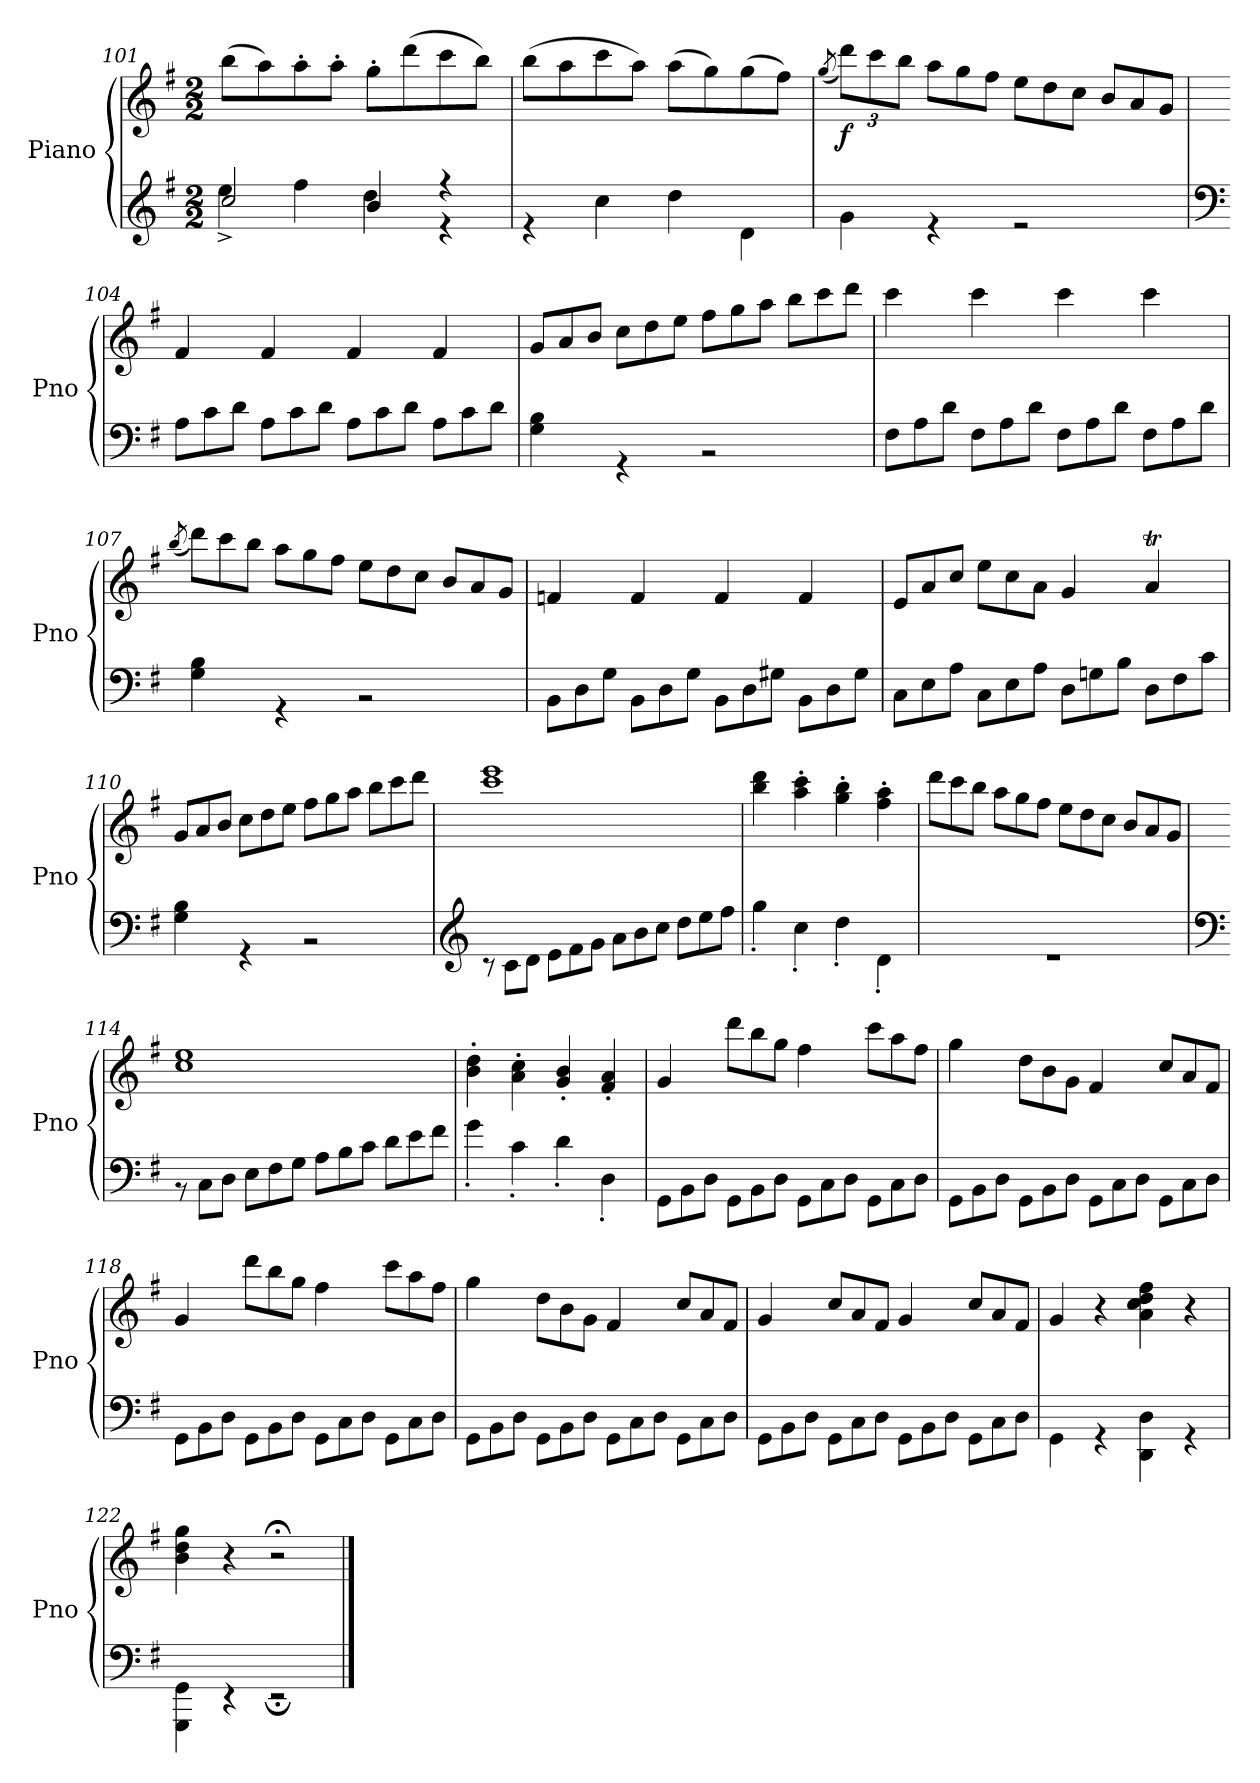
**kern	**kern	**dynam
*part1	*part1	*part1
*staff2	*staff1	*staff1/2
*I"Piano	*	*
*I'Pno	*	*
!!LO:LB:g=z
*clefG2	*clefG2	*
*k[f#]	*k[f#]	*
*G:	*G:	*
*M2/2	*M2/2	*
=101	=101	=101
*^	*	*
2cc/	4ee^\	(>8bb\L	.
.	.	8aa\)	.
.	4ff#\	8aa'\	.
.	.	8aa'\J	.
4b/	4dd\	8gg'\L	.
.	.	(>8ddd\	.
4r	4r	8ccc\	.
.	.	8bb\J)	.
=102	=102	=102	=102
1ryy	4r	(>8bb\L	.
.	.	8aa\	.
.	4cc\	8ccc\	.
.	.	8aa\J)	.
.	4dd\	(>8aa\L	.
.	.	8gg\)	.
.	4d\	(>8gg\	.
.	.	8ff#\J)	.
=103	=103	=103	=103
.	.	(<8qgg/	.
*	*	*Xbrackettup	*
!	!	!	!LO:DY:b
1ryy	4g\	12ddd\L)	f
.	.	12ccc\	.
.	.	12bb\J	.
*	*	*Xtuplet	*
.	4r	12aa\L	.
.	.	12gg\	.
.	.	12ff#\J	.
.	2r	12ee\L	.
.	.	12dd\	.
.	.	12cc\J	.
.	.	12b/L	.
.	.	12a/	.
.	.	12g/J	.
!!LO:LB:g=z
=104	=104	=104	=104
*clefF4	*	*	*
*	*Xtuplet	*	*
1ryy	12A\L	4f#/	.
.	12c\	.	.
.	12d\J	.	.
.	12A\L	4f#/	.
.	12c\	.	.
.	12d\J	.	.
.	12A\L	4f#/	.
.	12c\	.	.
.	12d\J	.	.
.	12A\L	4f#/	.
.	12c\	.	.
.	12d\J	.	.
=105	=105	=105	=105
1ryy	4G\ 4B\	12g/L	.
.	.	12a/	.
.	.	12b/J	.
.	4r	12cc\L	.
.	.	12dd\	.
.	.	12ee\J	.
.	2r	12ff#\L	.
.	.	12gg\	.
.	.	12aa\J	.
.	.	12bb\L	.
.	.	12ccc\	.
.	.	12ddd\J	.
=106	=106	=106	=106
1ryy	12F#\L	4ccc\	.
.	12A\	.	.
.	12d\J	.	.
.	12F#\L	4ccc\	.
.	12A\	.	.
.	12d\J	.	.
.	12F#\L	4ccc\	.
.	12A\	.	.
.	12d\J	.	.
.	12F#\L	4ccc\	.
.	12A\	.	.
.	12d\J	.	.
!!LO:LB:g=z
=107	=107	=107	=107
.	.	(<8qbb/	.
1ryy	4G\ 4B\	12ddd\L)	.
.	.	12ccc\	.
.	.	12bb\J	.
.	4r	12aa\L	.
.	.	12gg\	.
.	.	12ff#\J	.
.	2r	12ee\L	.
.	.	12dd\	.
.	.	12cc\J	.
.	.	12b/L	.
.	.	12a/	.
.	.	12g/J	.
=108	=108	=108	=108
1ryy	12BB\L	4fn/	.
.	12D\	.	.
.	12G\J	.	.
.	12BB\L	4f/	.
.	12D\	.	.
.	12G\J	.	.
.	12BB\L	4f/	.
.	12D\	.	.
.	12G#X\J	.	.
.	12BB\L	4f/	.
.	12D\	.	.
.	12G#\J	.	.
=109	=109	=109	=109
1ryy	12C\L	12e/L	.
.	12E\	12a/	.
.	12A\J	12cc/J	.
.	12C\L	12ee\L	.
.	12E\	12cc\	.
.	12A\J	12a\J	.
.	12D\L	4g/	.
.	12Gn\	.	.
.	12B\J	.	.
.	12D\L	4aT/	.
.	12F#\	.	.
.	12c\J	.	.
!!LO:LB:g=z
=110	=110	=110	=110
1ryy	4G\ 4B\	12g/L	.
.	.	12a/	.
.	.	12b/J	.
.	4r	12cc\L	.
.	.	12dd\	.
.	.	12ee\J	.
.	2r	12ff#\L	.
.	.	12gg\	.
.	.	12aa\J	.
.	.	12bb\L	.
.	.	12ccc\	.
.	.	12ddd\J	.
=111	=111	=111	=111
*clefG2	*	*	*
1ryy	12r	1ccc 1eee	.
.	12c\L	.	.
.	12d\J	.	.
.	12e\L	.	.
.	12f#\	.	.
.	12g\J	.	.
.	12a\L	.	.
.	12b\	.	.
.	12cc\J	.	.
.	12dd\L	.	.
.	12ee\	.	.
.	12ff#\J	.	.
=112	=112	=112	=112
1ryy	4gg'\	4bb\ 4ddd\	.
.	4cc'\	4aa\' 4ccc\'	.
.	4dd'\	4gg\' 4bb\'	.
.	4d'\	4ff#\' 4aa\'	.
=113	=113	=113	=113
1ryy	1r	12ddd\L	.
.	.	12ccc\	.
.	.	12bb\J	.
.	.	12aa\L	.
.	.	12gg\	.
.	.	12ff#\J	.
.	.	12ee\L	.
.	.	12dd\	.
.	.	12cc\J	.
.	.	12b/L	.
.	.	12a/	.
.	.	12g/J	.
!!LO:LB:g=z
=114	=114	=114	=114
*clefF4	*	*	*
1ryy	12r	1cc 1ee	.
.	12C\L	.	.
.	12D\J	.	.
.	12E\L	.	.
.	12F#\	.	.
.	12G\J	.	.
.	12A\L	.	.
.	12B\	.	.
.	12c\J	.	.
.	12d\L	.	.
.	12e\	.	.
.	12f#\J	.	.
=115	=115	=115	=115
1ryy	4g'\	4b\' 4dd\'	.
.	4c'\	4a\' 4cc\'	.
.	4d'\	4g/' 4b/'	.
.	4D'\	4f#/' 4a/'	.
=116	=116	=116	=116
1ryy	12GG\L	4g/	.
.	12BB\	.	.
.	12D\J	.	.
.	12GG\L	12ddd\L	.
.	12BB\	12bb\	.
.	12D\J	12gg\J	.
.	12GG\L	4ff#\	.
.	12C\	.	.
.	12D\J	.	.
.	12GG\L	12ccc\L	.
.	12C\	12aa\	.
.	12D\J	12ff#\J	.
=117	=117	=117	=117
1ryy	12GG\L	4gg\	.
.	12BB\	.	.
.	12D\J	.	.
.	12GG\L	12dd\L	.
.	12BB\	12b\	.
.	12D\J	12g\J	.
.	12GG\L	4f#/	.
.	12C\	.	.
.	12D\J	.	.
.	12GG\L	12cc/L	.
.	12C\	12a/	.
.	12D\J	12f#/J	.
!!LO:PB:g=z
=118	=118	=118	=118
1ryy	12GG\L	4g/	.
.	12BB\	.	.
.	12D\J	.	.
.	12GG\L	12ddd\L	.
.	12BB\	12bb\	.
.	12D\J	12gg\J	.
.	12GG\L	4ff#\	.
.	12C\	.	.
.	12D\J	.	.
.	12GG\L	12ccc\L	.
.	12C\	12aa\	.
.	12D\J	12ff#\J	.
=119	=119	=119	=119
1ryy	12GG\L	4gg\	.
.	12BB\	.	.
.	12D\J	.	.
.	12GG\L	12dd\L	.
.	12BB\	12b\	.
.	12D\J	12g\J	.
.	12GG\L	4f#/	.
.	12C\	.	.
.	12D\J	.	.
.	12GG\L	12cc/L	.
.	12C\	12a/	.
.	12D\J	12f#/J	.
=120	=120	=120	=120
1ryy	12GG\L	4g/	.
.	12BB\	.	.
.	12D\J	.	.
.	12GG\L	12cc/L	.
.	12C\	12a/	.
.	12D\J	12f#/J	.
.	12GG\L	4g/	.
.	12BB\	.	.
.	12D\J	.	.
.	12GG\L	12cc/L	.
.	12C\	12a/	.
.	12D\J	12f#/J	.
=121	=121	=121	=121
1ryy	4GG\	4g/	.
.	4r	4r	.
.	4DD\ 4D\	4a\ 4cc\ 4dd\ 4ff#\	.
.	4r	4r	.
=122	=122	=122	=122
1ryy	4GGG\ 4GG\	4b\ 4dd\ 4gg\	.
.	4r	4r	.
.	2r;	2r;	.
*v	*v	*	*
==	==	==
*-	*-	*-
